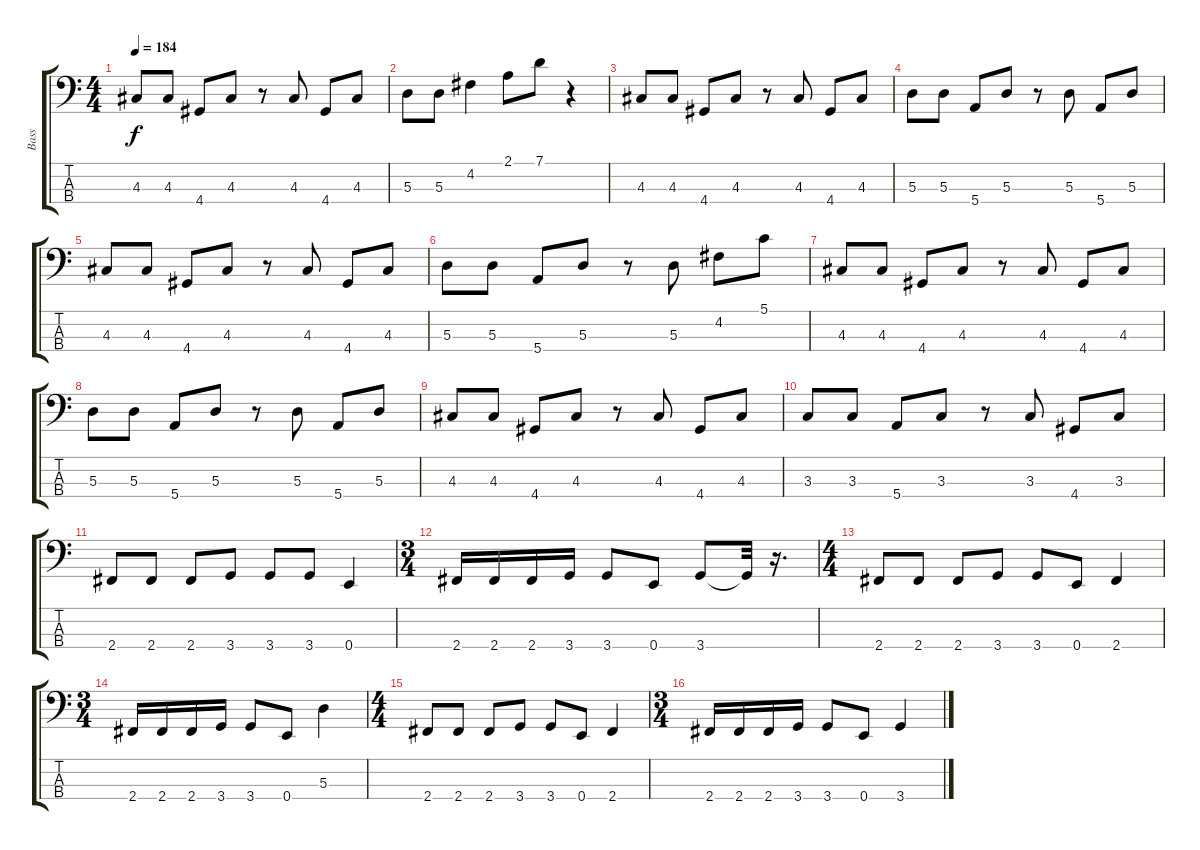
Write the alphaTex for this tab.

\track ("Bass" "Bass") {instrument electricbasspick}
\staff {score tabs}
\tuning (G2 D2 A1 E1) {hide}
\ts (4 4)
\tempo 184
\clef f4
\ks c
4.3.8{dy f} 4.3.8 4.4.8 4.3.8 r.8 4.3.8 4.4.8 4.3.8 |
5.3.8 5.3.8 4.2.4 2.1.8 7.1.8 r.4 |
4.3.8 4.3.8 4.4.8 4.3.8 r.8 4.3.8 4.4.8 4.3.8 |
5.3.8 5.3.8 5.4.8 5.3.8 r.8 5.3.8 5.4.8 5.3.8 |
4.3.8 4.3.8 4.4.8 4.3.8 r.8 4.3.8 4.4.8 4.3.8 |
5.3.8 5.3.8 5.4.8 5.3.8 r.8 5.3.8 4.2.8 5.1.8 |
4.3.8 4.3.8 4.4.8 4.3.8 r.8 4.3.8 4.4.8 4.3.8 |
5.3.8 5.3.8 5.4.8 5.3.8 r.8 5.3.8 5.4.8 5.3.8 |
4.3.8 4.3.8 4.4.8 4.3.8 r.8 4.3.8 4.4.8 4.3.8 |
3.3.8 3.3.8 5.4.8 3.3.8 r.8 3.3.8 4.4.8 3.3.8 |
2.4.8 2.4.8 2.4.8 3.4.8 3.4.8 3.4.8 0.4.4 |
\ts (3 4)
2.4.16 2.4.16 2.4.16 3.4.16 3.4.8 0.4.8 3.4.8 3.4{t}.32 r.16{d} |
\ts (4 4)
2.4.8 2.4.8 2.4.8 3.4.8 3.4.8 0.4.8 2.4.4 |
\ts (3 4)
2.4.16 2.4.16 2.4.16 3.4.16 3.4.8 0.4.8 5.3.4 |
\ts (4 4)
2.4.8 2.4.8 2.4.8 3.4.8 3.4.8 0.4.8 2.4.4 |
\ts (3 4)
2.4.16 2.4.16 2.4.16 3.4.16 3.4.8 0.4.8 3.4.4
